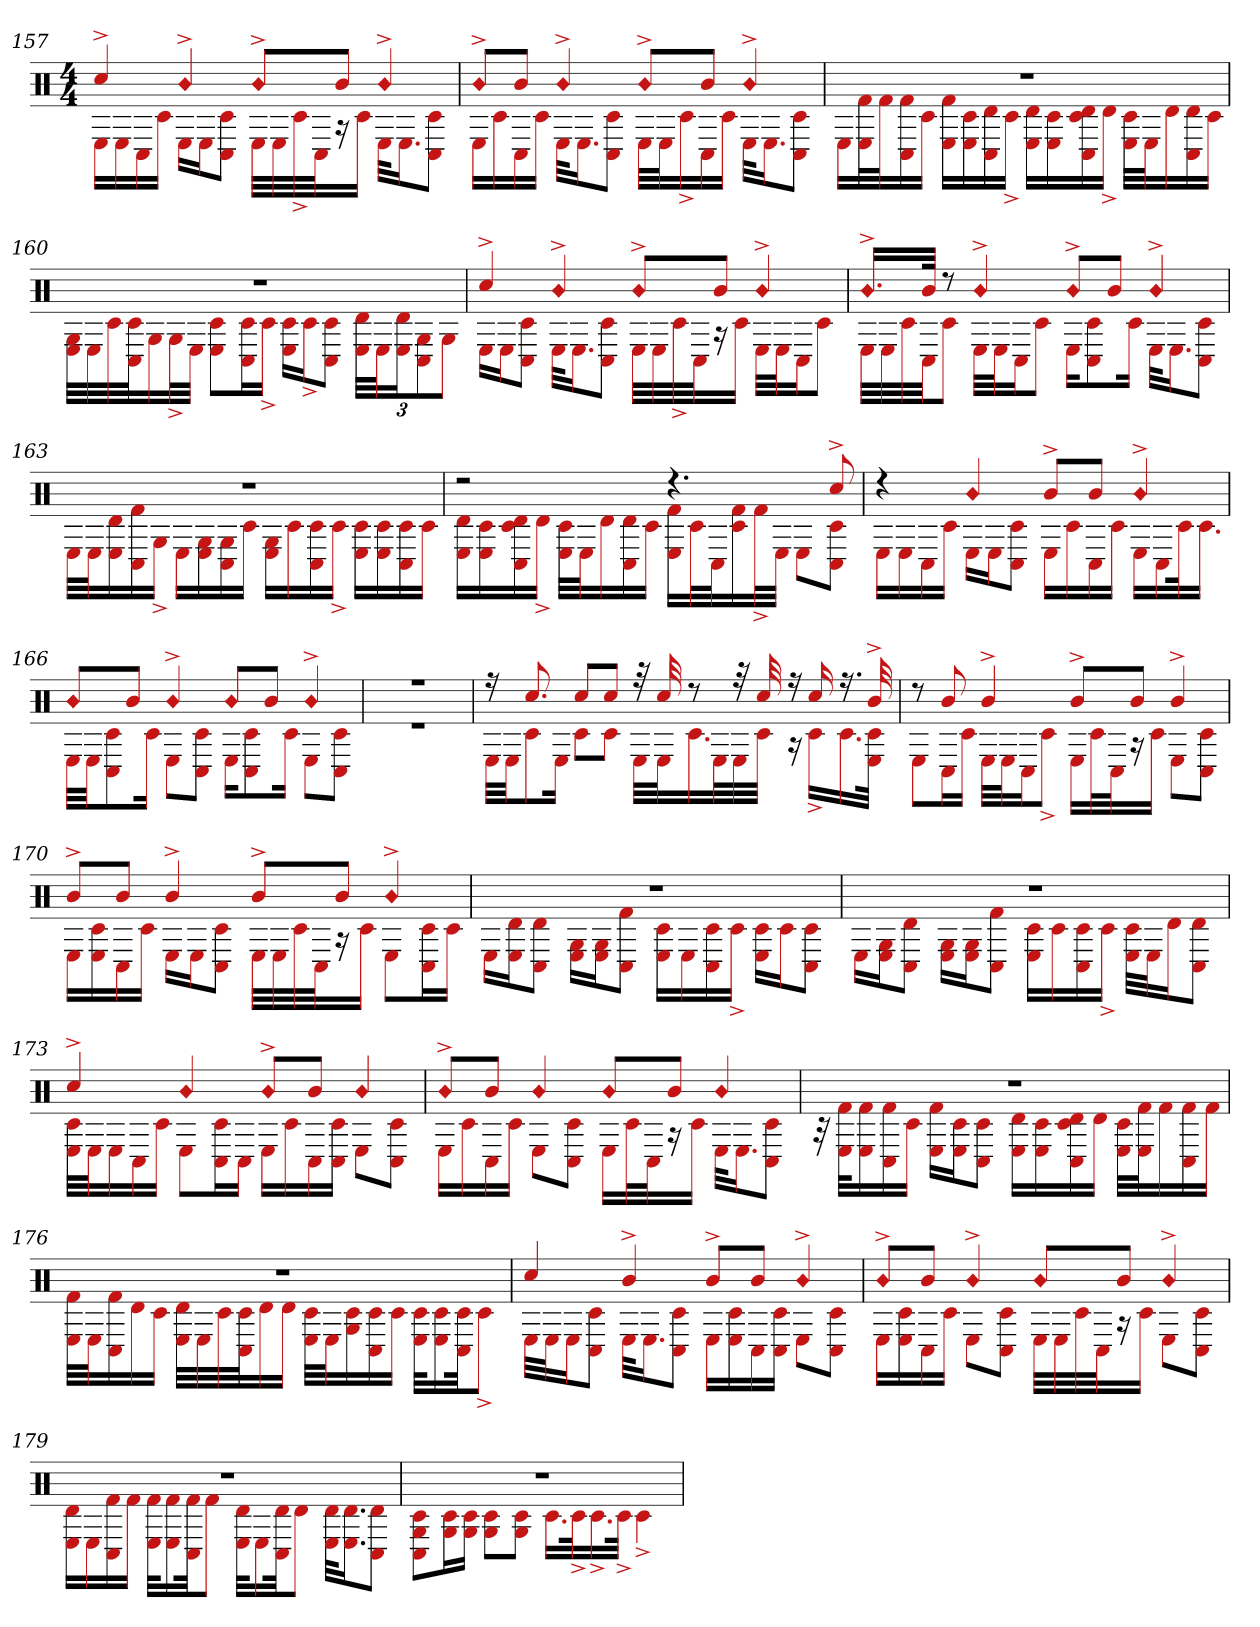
**kern
*part1
*staff1
*clefX
*k[]
*M4/4
=157
*^
4cc#^	16ELL
.	16E
.	16C#
.	16c#JJ
!LO:N:head=diamond	!
4b^	16ELL
.	16EJ
.	8C# 8c#J
!LO:N:head=diamond	!
8b^L	32ELLL
.	32E
.	32c#^
.	32C#J
8bJ	16r
.	16c#JJ
!LO:N:head=diamond	!
4b^	32EKLL
.	16.EJ
.	8C# 8c#J
=158	=158
!LO:N:head=diamond	!
8b^L	16ELL
.	16c#
8bJ	16C#
.	16c#JJ
!LO:N:head=diamond	!
4b^	32EKLL
.	16.EJ
.	8C# 8c#J
!LO:N:head=diamond	!
8b^L	32ELLL
.	32EJ
.	16c#^
8bJ	16C#
.	16c#JJ
!LO:N:head=diamond	!
4b^	32EKLL
.	16.EJ
.	8C# 8c#J
=159	=159
1r	16ELL
.	32f# 32EL
.	32f#J
.	16C# 16f#
.	16c#JJ
.	16f# 16ELL
.	16E 16c#
.	16d 16C#
.	16c#^JJ
.	16d 16ELL
.	16E 16c#
.	16C# 16d 16c#
.	16d^JJ
.	32E 32c#LLL
.	32EJ
.	16d
.	16C# 16d
.	16c#JJ
=160	=160
1r	32G 32ELLL
.	32E
.	32c#
.	32c# 32C#J
.	16G
.	32G^L
.	32EJJJ
.	8c# 8EL
.	16C# 16c#L
.	16c#^JJ
.	16c# 16ELL
.	16c#^J
.	8C# 8c#J
.	48d 48ELLL
.	48EJ
.	24d 24EJ
.	12C# 12G
.	12GJ
=161	=161
4cc#^	16ELL
.	16EJ
.	8C# 8c#J
!LO:N:head=diamond	!
4b^	32EKLL
.	16.EJ
.	8C# 8c#J
!LO:N:head=diamond	!
8b^L	32ELLL
.	32E
.	32c#^
.	32C#J
8bJ	16r
.	16c#JJ
!LO:N:head=diamond	!
4b^	32ELLL
.	32EJ
.	16C#J
.	8c#J
=162	=162
!LO:N:head=diamond	!
16.b^LL	32ELLL
.	32E
.	32c#
32bJJk	32C#JJ
8r	8c#J
!LO:N:head=diamond	!
4b^	32ELLL
.	32EJ
.	16C#J
.	8c#J
!LO:N:head=diamond	!
8b^L	16EKL
.	8c# 8C#
8bJ	.
.	16c#Jk
!LO:N:head=diamond	!
4b^	32EKLL
.	16.EJ
.	8C# 8c#J
=163	=163
1r	32ELLL
.	32EJ
.	16E 16d
.	16C# 16f#
.	16G^JJ
.	16ELL
.	16E 16G
.	16C# 16G
.	16c#JJ
.	16G 16ELL
.	16c#
.	16C# 16c#
.	16c#^JJ
.	16c# 16ELL
.	16E 16c#
.	16c# 16C#
.	16c#JJ
=164	=164
2r	16d 16ELL
.	16E 16c#
.	16C# 16d 16c#
.	16d^JJ
.	32E 32c#LLL
.	32EJ
.	16d
.	16C# 16d
.	16c#JJ
4.r	16E 16f#LL
.	32c#L
.	32C#J
.	16f# 16c#
.	32f#^L
.	32EJJJ
.	8EL
8cc#^	8C# 8c#J
=165	=165
4r	16ELL
.	16E
.	16C#
.	16c#JJ
!LO:N:head=diamond	!
4b	16ELL
.	16EJ
.	8C# 8c#J
8b^L	16ELL
.	16c#
8bJ	16C#
.	16c#JJ
!LO:N:head=diamond	!
4b^	16ELL
.	16C#
.	32c#k
.	16.c#JJ
=166	=166
!LO:N:head=diamond	!
8bL	32ELLL
.	32EJJ
.	8c# 8C#
8bJ	.
.	16c#Jk
!LO:N:head=diamond	!
4b^	8EL
.	8C# 8c#J
!LO:N:head=diamond	!
8bL	16EKL
.	8c# 8C#
8bJ	.
.	16c#Jk
!LO:N:head=diamond	!
4b^	8EL
.	8C# 8c#J
=167	=167
1r	1r
=168	=168
16r	32ELLL
.	32EJJ
8.cc#	8c#
.	16EJk
8cc#L	8c#L
8cc#J	8c#J
32r	32ELLL
32cc#	32EJ
8r	16.c#
.	32EL
32r	32E
32cc#	32c#JJJ
16r	16r
16cc#	16c#^LL
16.r	16.c#
32b^	32c# 32EJJk
=169	=169
8r	8EL
8b	16C#L
.	16c#JJ
4b^	32ELLL
.	32EJ
.	16C#J
.	8c#^J
8b^L	16ELL
.	32c#L
.	32C#J
8bJ	16r
.	16c#JJ
4b^	8EL
.	8C# 8c#J
=170	=170
8b^L	16ELL
.	16E 16c#
8bJ	16C#
.	16c#JJ
4b^	16ELL
.	16EJ
.	8C# 8c#J
8b^L	32ELLL
.	32E
.	32c#
.	32C#J
8bJ	16r
.	16c#JJ
!LO:N:head=diamond	!
4b^	8EL
.	16C# 16c#L
.	16c#JJ
=171	=171
1r	16ELL
.	16E 16dJ
.	8C# 8dJ
.	16G 16ELL
.	16E 16GJ
.	8C# 8f#J
.	16c# 16ELL
.	16E
.	16c# 16C#
.	16c#^JJ
.	16c# 16ELL
.	16c#J
.	8c# 8C#J
=172	=172
1r	16ELL
.	16E 16GJ
.	8C# 8dJ
.	16G 16ELL
.	16E 16GJ
.	8C# 8f#J
.	16E 16c#LL
.	16c#
.	16C# 16c#
.	16c#^JJ
.	32E 32c#LLL
.	32EJ
.	16dJ
.	8C# 8dJ
=173	=173
4cc#^	32c# 32ELLL
.	32EJ
.	16E
.	16C#
.	16c#JJ
!LO:N:head=diamond	!
4b	8EL
.	16C# 16c#L
.	16C#JJ
!LO:N:head=diamond	!
8b^L	16ELL
.	16c#
8bJ	16C#
.	16c# 16C#JJ
!LO:N:head=diamond	!
4b	8EL
.	8C# 8c#J
=174	=174
!LO:N:head=diamond	!
8b^L	16ELL
.	16c#
8bJ	16C#
.	16c#JJ
!LO:N:head=diamond	!
4b	8EL
.	8C# 8c#J
!LO:N:head=diamond	!
8bL	16ELL
.	32c#L
.	32C#J
8bJ	16r
.	16c#JJ
!LO:N:head=diamond	!
4b	32EKLL
.	16.EJ
.	8C# 8c#J
=175	=175
1r	32r
.	32E 32f#KLL
.	16E 16f#
.	16C# 16f#
.	16c#JJ
.	16f# 16ELL
.	16E 16c#J
.	8C# 8c#J
.	16d 16ELL
.	16E 16c#
.	16C# 16c# 16d
.	16dJJ
.	32c# 32ELLL
.	32E 32f#J
.	16f#
.	16C# 16f#
.	16f#JJ
=176	=176
1r	32E 32f#LLL
.	32EJ
.	16f# 16C#
.	16d
.	16c#JJ
.	32d 32ELLL
.	32E
.	32c#
.	32c# 32C#J
.	16d
.	16dJJ
.	32E 32c#LLL
.	32EJ
.	16G 16c#
.	16C# 16c#
.	16c#JJ
.	32c# 32EKLL
.	16E 16c#
.	32C# 32c#Jk
.	8c#^J
=177	=177
4cc#	32ELLL
.	32EJ
.	16EJ
.	8C# 8c#J
4b^	32EKLL
.	16.EJ
.	8C# 8c#J
8b^L	16ELL
.	16E 16c#
8bJ	16C#
.	16c# 16C#JJ
!LO:N:head=diamond	!
4b^	8EL
.	8C# 8c#J
=178	=178
!LO:N:head=diamond	!
8b^L	16ELL
.	16E 16c#
8bJ	16C#
.	16c#JJ
!LO:N:head=diamond	!
4b^	8EL
.	8C# 8c#J
!LO:N:head=diamond	!
8bL	32ELLL
.	32E
.	32c#
.	32C#J
8bJ	16r
.	16c#JJ
!LO:N:head=diamond	!
4b^	8EL
.	8C# 8c#J
=179	=179
1r	16d 16ELL
.	16E
.	16C# 16f#
.	16f#JJ
.	32f# 32EKLL
.	16E 16f#
.	32C# 32f#Jk
.	8f#J
.	32d 32EKLL
.	16E
.	32C# 32dJk
.	8dJ
.	32d 32EKLL
.	16.E 16.dJ
.	8C# 8dJ
=180	=180
1r	8C# 8c# 8GL
.	16c# 16GL
.	16G 16c#JJ
.	8G 8c#L
.	8G 8c#J
.	16.c#LL
.	32c#^k
.	16.c#^
.	32c#^JJk
.	4c#^
*v	*v
=
*-
